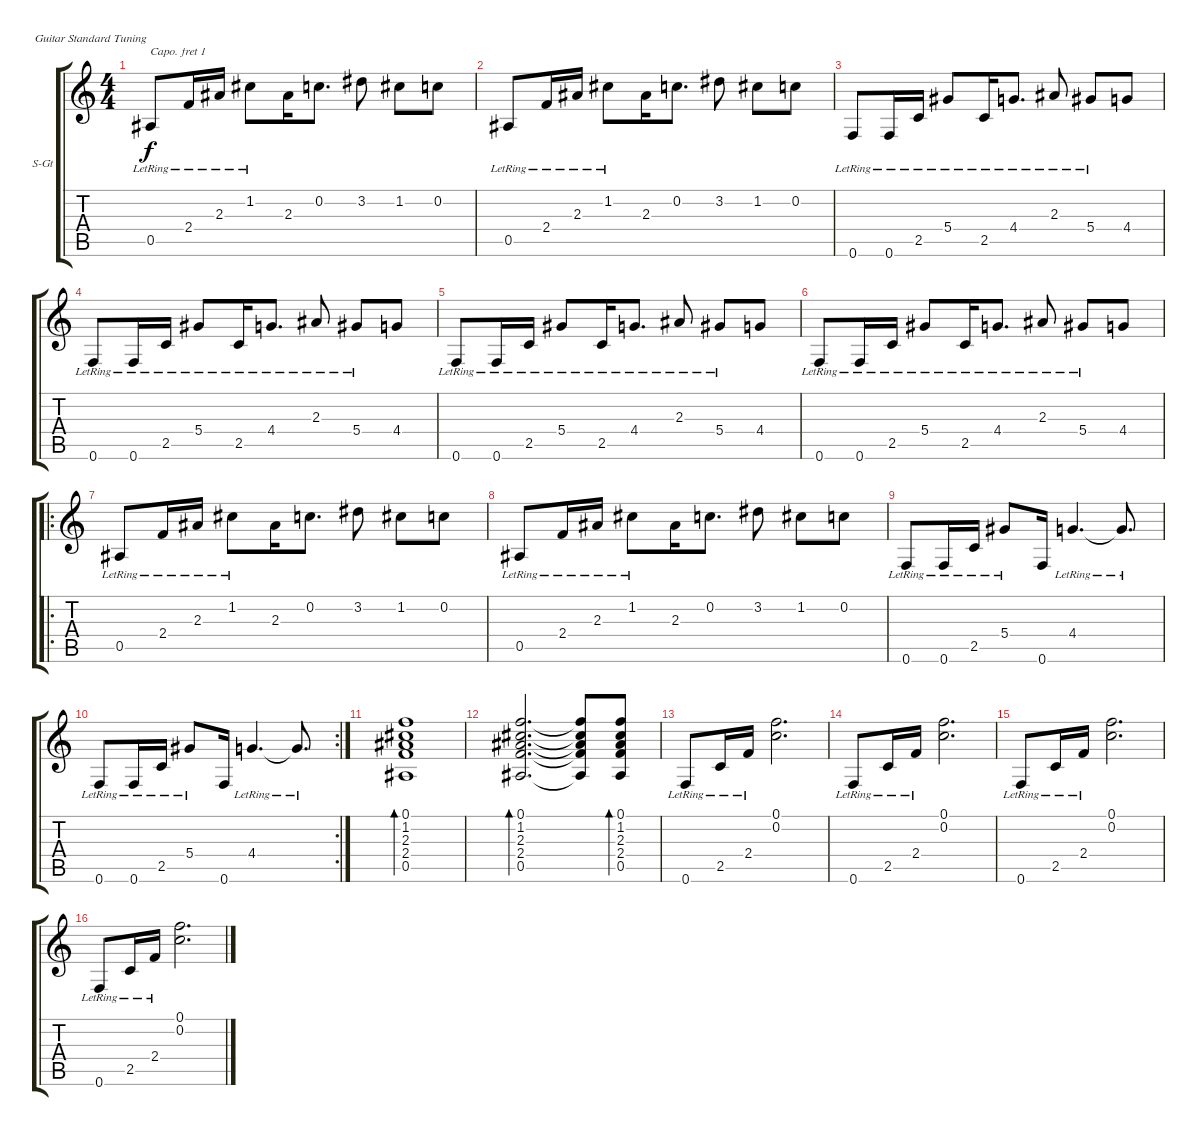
\bracketExtendMode groupsimilarinstruments
\firstSystemTrackNameOrientation horizontal
\otherSystemsTrackNameOrientation horizontal
\track ("Mike Sanchez" "S-Gt") {instrument acousticguitarsteel}
\staff {score tabs}
\capo 1
\tuning (E4 B3 G3 D3 A2 E2)
\ts (4 4)
\tempo (80 hide)
\clef g2
\ks c
0.5{lr}.8{dy f} 2.4{lr}.16 2.3{lr}.16 1.2{lr}.8 2.3.16 0.2.8{d} 3.2.8 1.2.8 0.2.8 |
0.5{lr}.8 2.4{lr}.16 2.3{lr}.16 1.2{lr}.8 2.3.16 0.2.8{d} 3.2.8 1.2.8 0.2.8 |
0.6{lr}.8 0.6{lr}.16 2.5{lr}.16 5.4{lr}.8 2.5{lr}.16 4.4{lr}.8{d} 2.3{lr}.8 5.4{lr}.8 4.4.8 |
0.6{lr}.8 0.6{lr}.16 2.5{lr}.16 5.4{lr}.8 2.5{lr}.16 4.4{lr}.8{d} 2.3{lr}.8 5.4{lr}.8 4.4.8 |
0.6{lr}.8 0.6{lr}.16 2.5{lr}.16 5.4{lr}.8 2.5{lr}.16 4.4{lr}.8{d} 2.3{lr}.8 5.4{lr}.8 4.4.8 |
0.6{lr}.8 0.6{lr}.16 2.5{lr}.16 5.4{lr}.8 2.5{lr}.16 4.4{lr}.8{d} 2.3{lr}.8 5.4{lr}.8 4.4.8 |
\ro
0.5{lr}.8 2.4{lr}.16 2.3{lr}.16 1.2{lr}.8 2.3.16 0.2.8{d} 3.2.8 1.2.8 0.2.8 |
0.5{lr}.8 2.4{lr}.16 2.3{lr}.16 1.2{lr}.8 2.3.16 0.2.8{d} 3.2.8 1.2.8 0.2.8 |
0.6{lr}.8 0.6{lr}.16 2.5{lr}.16 5.4{lr}.8 0.6.16 4.4{lr}.4{d} 4.4{lr t}.8{d} |
\rc 2
0.6{lr}.8 0.6{lr}.16 2.5{lr}.16 5.4{lr}.8 0.6.16 4.4{lr}.4{d} 4.4{lr t}.8{d} |
(0.1 1.2 2.3 2.4 0.5).1{bd 120} |
(0.1 1.2 2.3 2.4 0.5).2{d bd 60} (0.1{t} 1.2{t} 2.3{t} 2.4{t} 0.5{t}).8 (0.1 1.2 2.3 2.4 0.5).8{bd 30} |
0.6{lr}.8 2.5{lr}.16 2.4{lr}.16 (0.1 0.2).2{d} |
0.6{lr}.8 2.5{lr}.16 2.4{lr}.16 (0.1 0.2).2{d} |
0.6{lr}.8 2.5{lr}.16 2.4{lr}.16 (0.1 0.2).2{d} |
0.6{lr}.8 2.5{lr}.16 2.4{lr}.16 (0.1 0.2).2{d}
